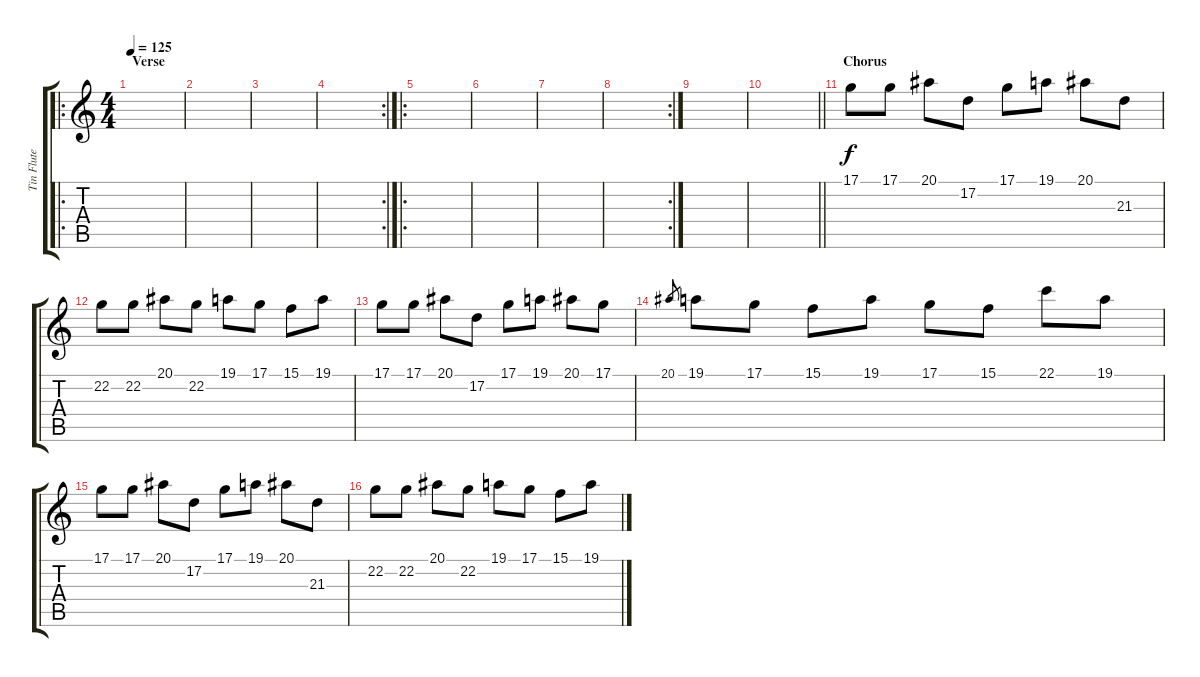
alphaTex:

\track ("Tin Flute" "Tin Flute") {instrument piccolo}
\staff {score tabs}
\tuning (D4 A3 F3 C3 G2 D2) {hide}
\ro
\ts (4 4)
\section ("" "Verse")
\tempo 125
\clef g2
\ks c
|
|
|
\rc 2
|
\ro
|
|
|
\rc 2
|
|
\barLineRight lightlight
|
\section ("" "Chorus")
17.1.8 17.1.8 20.1.8 17.2.8 17.1.8 19.1.8 20.1.8 21.3.8 |
22.2.8 22.2.8 20.1.8 22.2.8 19.1.8 17.1.8 15.1.8 19.1.8 |
17.1.8 17.1.8 20.1.8 17.2.8 17.1.8 19.1.8 20.1.8 17.1.8 |
20.1.8{gr} 19.1.8 17.1.8 15.1.8 19.1.8 17.1.8 15.1.8 22.1.8 19.1.8 |
17.1.8 17.1.8 20.1.8 17.2.8 17.1.8 19.1.8 20.1.8 21.3.8 |
22.2.8 22.2.8 20.1.8 22.2.8 19.1.8 17.1.8 15.1.8 19.1.8
